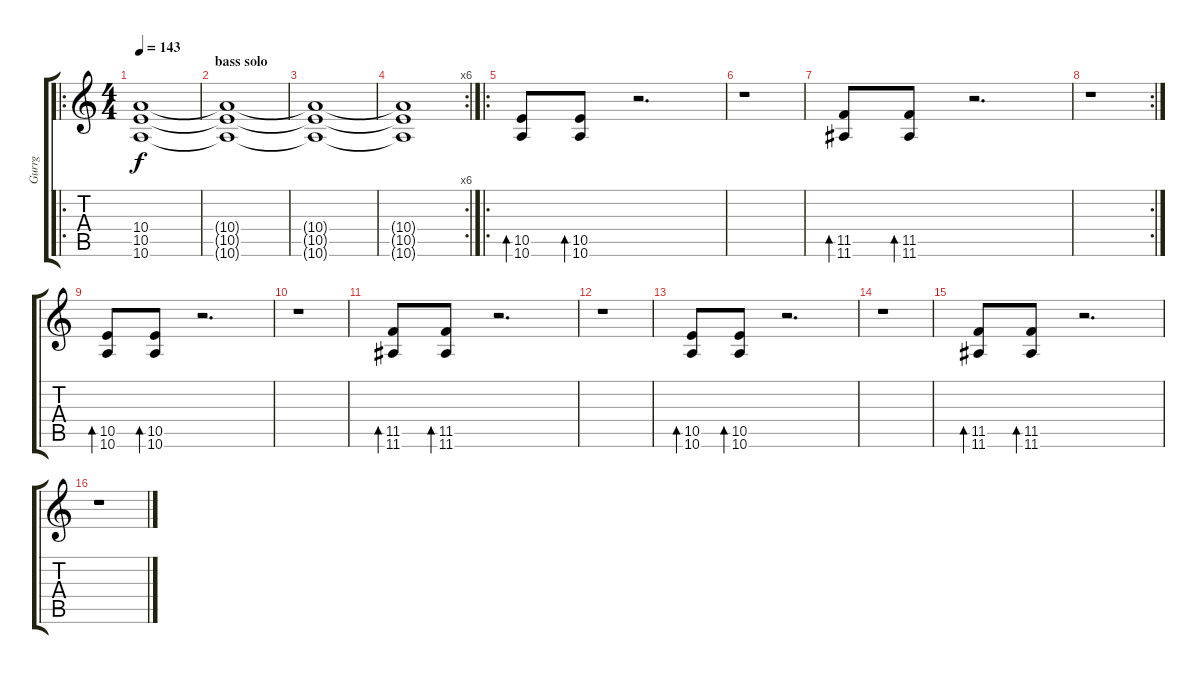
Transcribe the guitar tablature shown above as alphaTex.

\track ("Gurrg" "Gurrg") {instrument distortionguitar}
\staff {score tabs}
\tuning (Db4 Ab3 E3 B2 Gb2 B1) {hide}
\ro
\ts (4 4)
\tempo 143
\clef g2
\ks c
(10.4{t} 10.5{t} 10.6{t}).1{dy f volume 8} |
\section ("" "bass solo")
(10.4{t} 10.5{t} 10.6{t}).1{volume 6} |
(10.4{t} 10.5{t} 10.6{t}).1{volume 4} |
\rc 6
(10.4{t} 10.5{t} 10.6{t}).1{volume 0} |
\ro
(10.5 10.6).8{bd 60 volume 12} (10.5 10.6).8{bd 60} r.2{d} |
r.1 |
(11.5 11.6).8{bd 60} (11.5 11.6).8{bd 60} r.2{d} |
\rc 2
r.1 |
(10.5 10.6).8{bd 60} (10.5 10.6).8{bd 60} r.2{d} |
r.1 |
(11.5 11.6).8{bd 60} (11.5 11.6).8{bd 60} r.2{d} |
r.1 |
(10.5 10.6).8{bd 60} (10.5 10.6).8{bd 60} r.2{d} |
r.1 |
(11.5 11.6).8{bd 60} (11.5 11.6).8{bd 60} r.2{d} |
r.1
